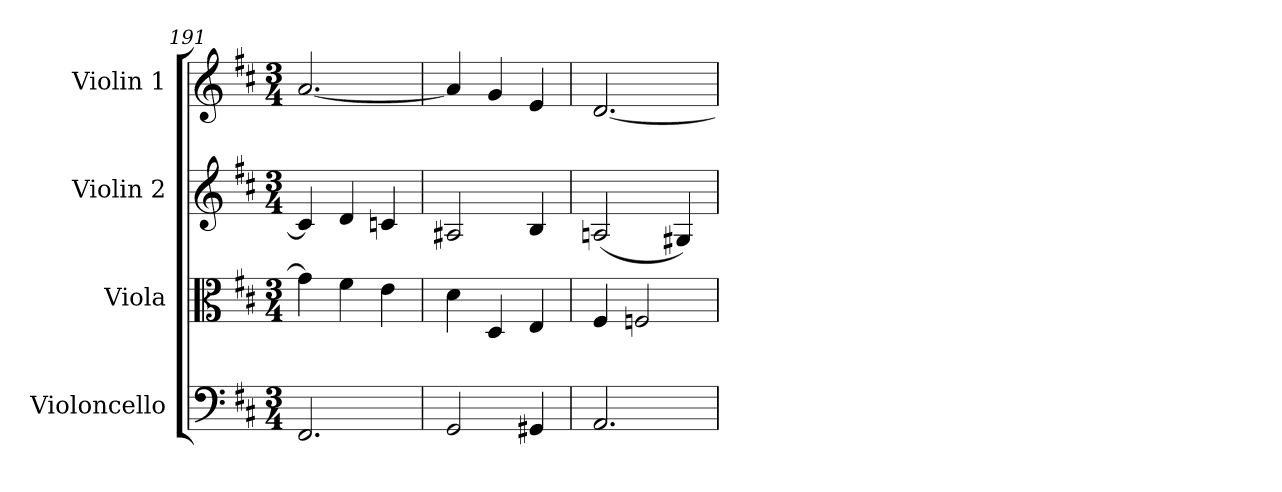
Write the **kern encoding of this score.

**kern	**kern	**kern	**kern
*part4	*part3	*part2	*part1
*staff4	*staff3	*staff2	*staff1
*I"Violoncello	*I"Viola	*I"Violin 2	*I"Violin 1
*I'Vc	*I'Vla	*I'Vln	*I'Vln
*clefF4	*clefC3	*clefG2	*clefG2
*k[f#c#]	*k[f#c#]	*k[f#c#]	*k[f#c#]
*M3/4	*M3/4	*M3/4	*M3/4
=191	=191	=191	=191
2.FF#/	4g\]	4c#/]	[2.a/
.	4f#\	4d/	.
.	4e\	4cn/	.
=192	=192	=192	=192
2GG/	4d\	2A#X/	4a/]
.	4D/	.	4g/
4GG#X/	4E/	4B/	4e/
=193	=193	=193	=193
2.AA/	4F#/	(2An/	[2.d/
.	2Fn/	.	.
.	.	4G#X/)	.
=	=	=	=
*-	*-	*-	*-
